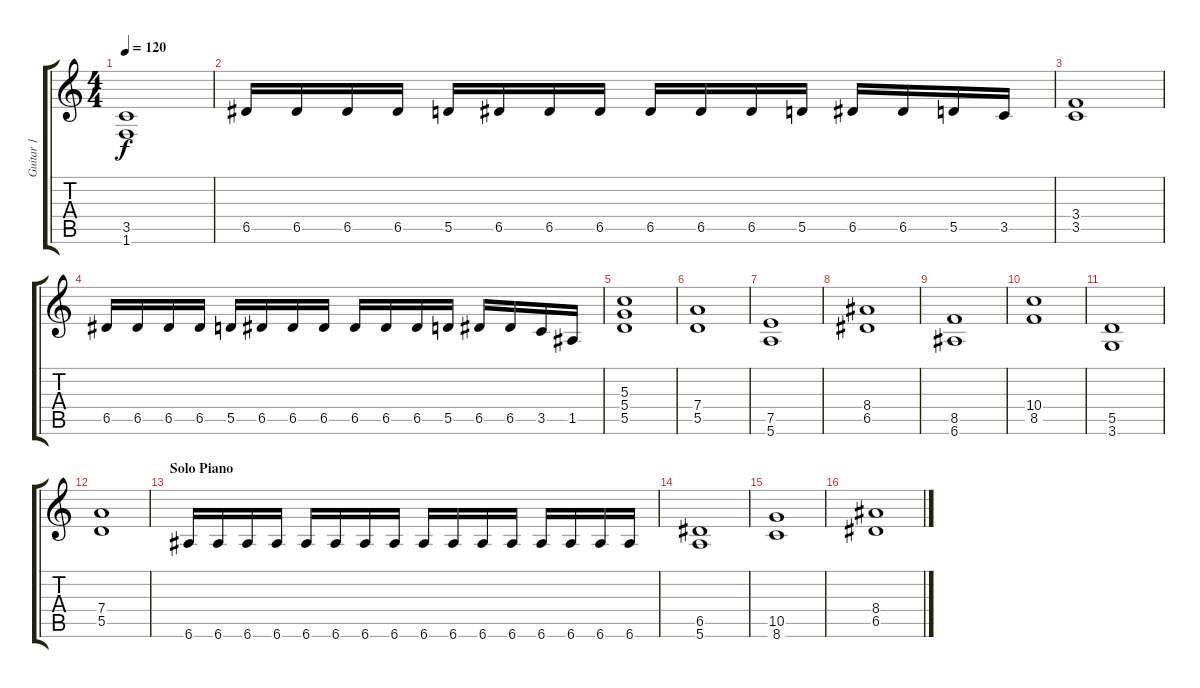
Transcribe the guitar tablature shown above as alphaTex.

\track ("Guitar 1" "Guitar 1") {instrument distortionguitar}
\staff {score tabs}
\tuning (E4 B3 G3 D3 A2 E2) {hide}
\ts (4 4)
\tempo 120
\clef g2
\ks c
(3.5 1.6).1{dy f} |
6.5.16 6.5.16 6.5.16 6.5.16 5.5.16 6.5.16 6.5.16 6.5.16 6.5.16 6.5.16 6.5.16 5.5.16 6.5.16 6.5.16 5.5.16 3.5.16 |
(3.4 3.5).1 |
6.5.16 6.5.16 6.5.16 6.5.16 5.5.16 6.5.16 6.5.16 6.5.16 6.5.16 6.5.16 6.5.16 5.5.16 6.5.16 6.5.16 3.5.16 1.5.16 |
(5.3 5.4 5.5).1 |
(7.4 5.5).1 |
(7.5 5.6).1 |
(8.4 6.5).1 |
(8.5 6.6).1 |
(10.4 8.5).1 |
(5.5 3.6).1 |
(7.4 5.5).1 |
\section ("" "Solo Piano")
6.6.16 6.6.16 6.6.16 6.6.16 6.6.16 6.6.16 6.6.16 6.6.16 6.6.16 6.6.16 6.6.16 6.6.16 6.6.16 6.6.16 6.6.16 6.6.16 |
(6.5 5.6).1 |
(10.5 8.6).1 |
(8.4 6.5).1
